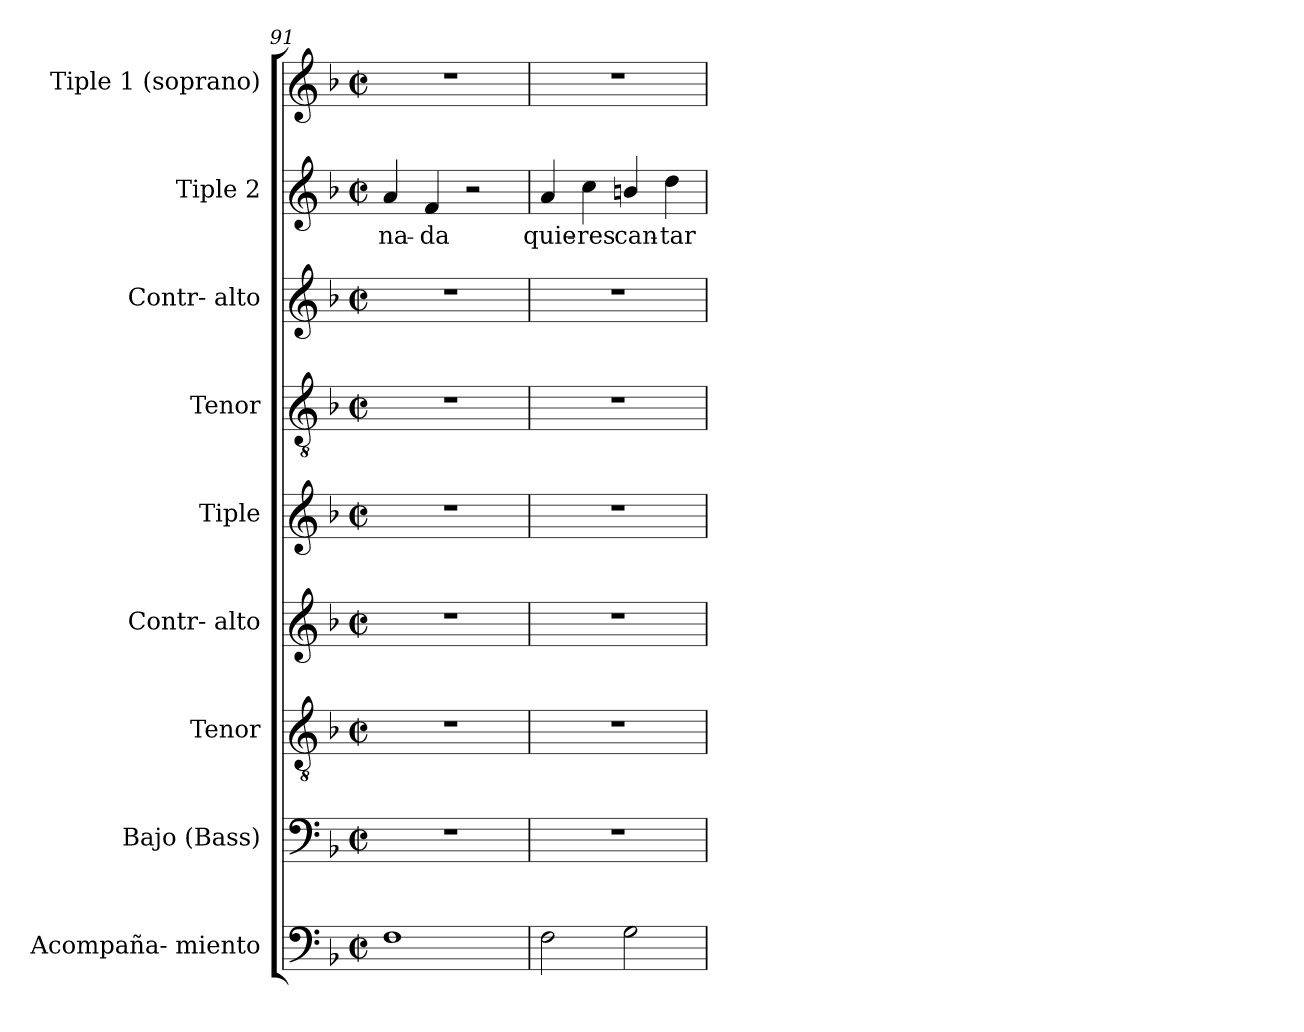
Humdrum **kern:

**kern	**kern	**kern	**kern	**kern	**kern	**kern	**kern	**text	**kern
*part9	*part8	*part7	*part6	*part5	*part4	*part3	*part2	*part2	*part1
*staff9	*staff8	*staff7	*staff6	*staff5	*staff4	*staff3	*staff2	*staff2	*staff1
*I"Acompaña- miento	*I"Bajo (Bass)	*I"Tenor	*I"Contr- alto	*I"Tiple	*I"Tenor	*I"Contr- alto	*I"Tiple 2	*	*I"Tiple 1 (soprano)
*	*I'B.	*I'T.	*I'A.	*	*I'T.	*I'A.	*	*	*I'S.
*clefF4	*clefF4	*clefGv2	*clefG2	*clefG2	*clefGv2	*clefG2	*clefG2	*	*clefG2
*	*	*ITrd7c12	*	*	*ITrd7c12	*	*	*	*
*k[b-]	*k[b-]	*k[b-]	*k[b-]	*k[b-]	*k[b-]	*k[b-]	*k[b-]	*	*k[b-]
*F:	*F:	*F:	*F:	*F:	*F:	*F:	*F:	*	*F:
*M2/2	*M2/2	*M2/2	*M2/2	*M2/2	*M2/2	*M2/2	*M2/2	*	*M2/2
*met(c|)	*met(c|)	*met(c|)	*met(c|)	*met(c|)	*met(c|)	*met(c|)	*met(c|)	*	*met(c|)
=91	=91	=91	=91	=91	=91	=91	=91	=91	=91
!	!	!	!	!	!	!	!	!LO:LY:b:color=#000000	!
1Fi	1r	1r	1r	1r	1r	1r	4ai/	na-	1r
!	!	!	!	!	!	!	!	!LO:LY:b:color=#000000	!
.	.	.	.	.	.	.	4fi/	-da	.
.	.	.	.	.	.	.	2r	.	.
=92	=92	=92	=92	=92	=92	=92	=92	=92	=92
!	!	!	!	!	!	!	!	!LO:LY:b:color=#000000	!
2Fi\	1r	1r	1r	1r	1r	1r	4ai/	quie-	1r
!	!	!	!	!	!	!	!	!LO:LY:b:color=#000000	!
.	.	.	.	.	.	.	4cci\	-res	.
!	!	!	!	!	!	!	!	!LO:LY:b:color=#000000	!
2Gi\	.	.	.	.	.	.	4bni/	can-	.
!	!	!	!	!	!	!	!	!LO:LY:b:color=#000000	!
.	.	.	.	.	.	.	4ddi\	-tar	.
=	=	=	=	=	=	=	=	=	=
*-	*-	*-	*-	*-	*-	*-	*-	*-	*-
